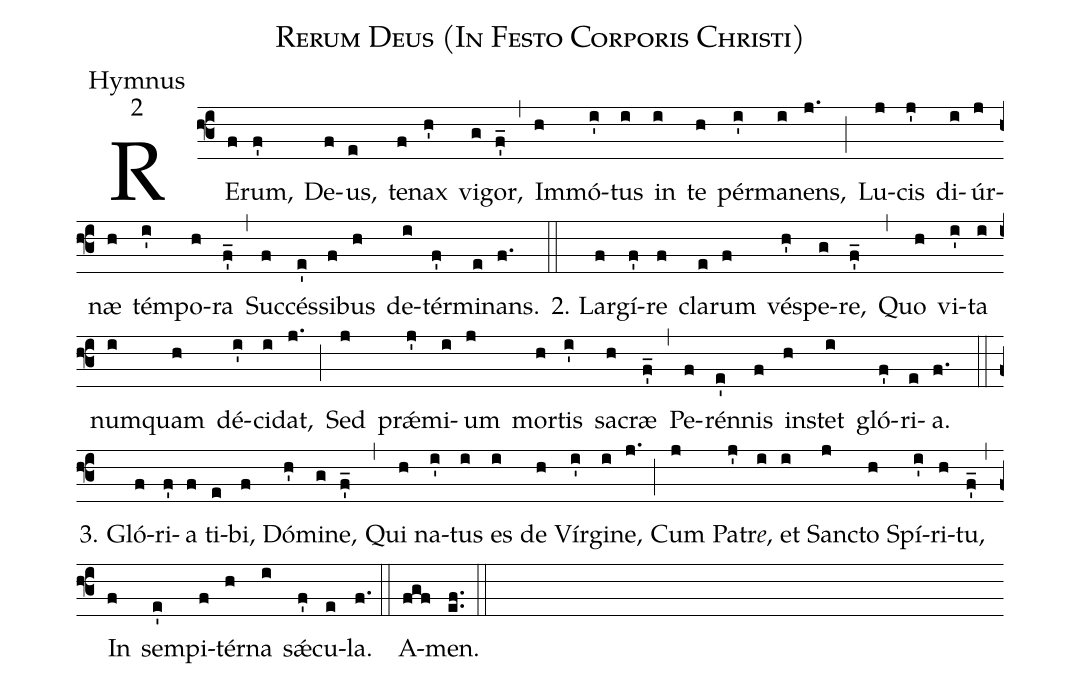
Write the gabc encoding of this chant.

name:Rerum Deus (In Festo Corporis Christi);
office-part:Hymnus;
mode:2;
%%
(f3)RE(f)rum,(f') De(f)us,(e) te(f)nax(h') vi(g)gor,(f_') (,)
Im(h)mó(i')tus(i) in(i) te(h) pér(i')ma(i)nens,(j.) (;)
Lu(j)cis(j') di(i)úr(j)næ(h) tém(i')po(h)ra(f_') (,)
Suc(f)cés(e')si(f)bus(h) de(i)tér(f')mi(e)nans.(f.) (::)


2. Lar(f)gí(f')re(f) cla(e)rum(f) vé(h')spe(g)re,(f_') (,)
Quo(h) vi(i')ta(i) num(i)quam(h) dé(i')ci(i)dat,(j.) (;)
Sed(j) prǽ(j')mi(i)um(j) mor(h)tis(i') sa(h)cræ(f_') (,)
Pe(f)rén(e')nis(f) in(h)stet(i) gló(f')ri(e)a.(f.) (::)

3. Gló(f)ri(f')a(f) ti(e)bi,(f) Dó(h')mi(g)ne,(f_') (,)
Qui(h) na(i')tus(i) es(i) de(h) Vír(i')gi(i)ne,(j.) (;)
Cum(j) Pa(j')tr<i>e</i>,(i) et(i) San(j)cto(h) Spí(i')ri(h)tu,(f_') (,)
In(f) sem(e')pi(f)tér(h)na(i) sǽ(f')cu(e)la.(f.) (::)
A(fgf)men.(ef..) (::)
